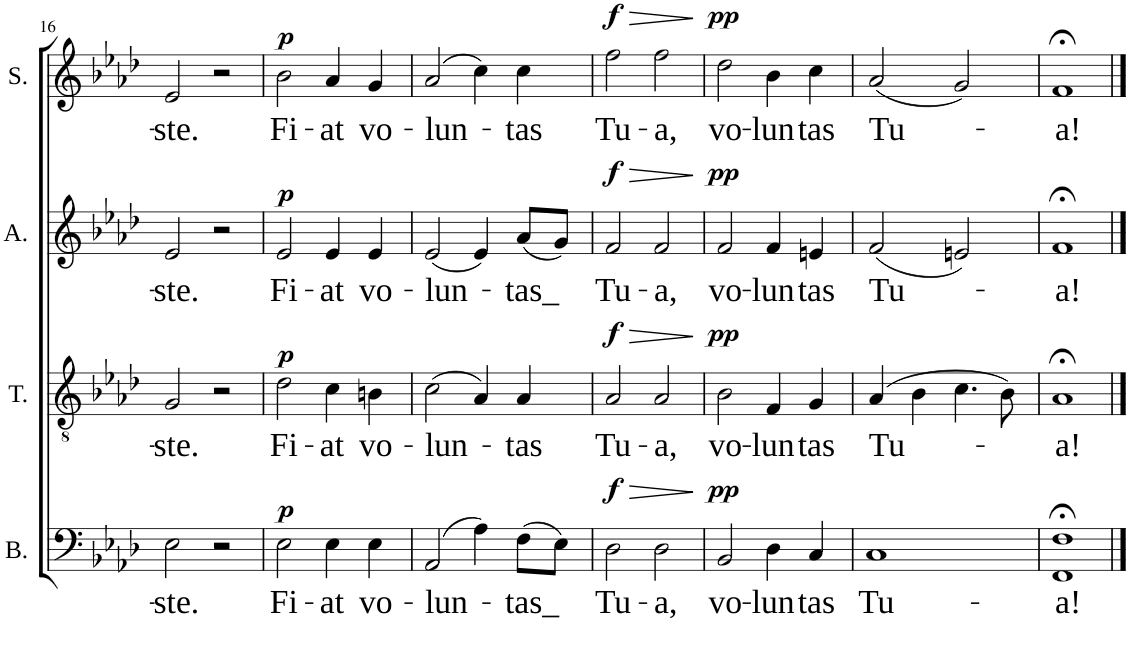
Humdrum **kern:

**kern	**text	**dynam	**kern	**text	**dynam	**kern	**text	**dynam	**kern	**text	**dynam
*part4	*part4	*part4	*part3	*part3	*part3	*part2	*part2	*part2	*part1	*part1	*part1
*staff4	*staff4	*staff4	*staff3	*staff3	*staff3	*staff2	*staff2	*staff2	*staff1	*staff1	*staff1
*I"Bass	*	*	*I"Tenor	*	*	*I"Alto	*	*	*I"Soprano	*	*
*I'B.	*	*	*I'T.	*	*	*I'A.	*	*	*I'S.	*	*
!!LO:PB:g=z
*clefF4	*	*	*clefGv2	*	*	*clefG2	*	*	*clefG2	*	*
*k[b-e-a-d-]	*	*	*k[b-e-a-d-]	*	*	*k[b-e-a-d-]	*	*	*k[b-e-a-d-]	*	*
*M4/4	*	*	*M4/4	*	*	*M4/4	*	*	*M4/4	*	*
*met(c|)	*	*	*met(c|)	*	*	*met(c|)	*	*	*met(c|)	*	*
=16	=16	=16	=16	=16	=16	=16	=16	=16	=16	=16	=16
!	!LO:LY:b	!	!	!LO:LY:b	!	!	!LO:LY:b	!	!	!LO:LY:b	!
2E-\	-ste.	.	2G/	-ste.	.	2e-/	-ste.	.	2e-/	-ste.	.
2r	.	.	2r	.	.	2r	.	.	2r	.	.
=17	=17	=17	=17	=17	=17	=17	=17	=17	=17	=17	=17
!	!LO:LY:b	!LO:DY:a	!	!LO:LY:b	!LO:DY:a	!	!LO:LY:b	!LO:DY:a	!	!LO:LY:b	!LO:DY:a
2E-\	Fi-	p	2d-\	Fi-	p	2e-/	Fi-	p	2b-\	Fi-	p
!	!LO:LY:b	!	!	!LO:LY:b	!	!	!LO:LY:b	!	!	!LO:LY:b	!
4E-\	-at	.	4c\	-at	.	4e-/	-at	.	4a-/	-at	.
!	!LO:LY:b	!	!	!LO:LY:b	!	!	!LO:LY:b	!	!	!LO:LY:b	!
4E-\	vo-	.	4Bn\	vo-	.	4e-/	vo-	.	4g/	vo-	.
=18	=18	=18	=18	=18	=18	=18	=18	=18	=18	=18	=18
!	!LO:LY:b	!	!	!LO:LY:b	!	!	!LO:LY:b	!	!	!LO:LY:b	!
(2AA-/	-lun-	.	(2c\	-lun-	.	(2e-/	-lun-	.	(2a-/	-lun-	.
4A-\)	.	.	4A-/)	.	.	4e-/)	.	.	4cc\)	.	.
!	!LO:LY:b	!	!	!LO:LY:b	!	!	!LO:LY:b	!	!	!LO:LY:b	!
(8F\L	-tas_	.	4A-/	-tas	.	(8a-/L	-tas_	.	4cc\	-tas	.
8E-\J)	.	.	.	.	.	8g/J)	.	.	.	.	.
=19	=19	=19	=19	=19	=19	=19	=19	=19	=19	=19	=19
!	!LO:LY:b	!LO:HP:b	!	!LO:LY:b	!LO:HP:b	!	!LO:LY:b	!LO:HP:b	!	!LO:LY:b	!LO:HP:b
!	!	!LO:DY:n=1:a	!	!	!LO:DY:n=1:a	!	!	!LO:DY:n=1:a	!	!	!LO:DY:n=1:a
2D-\	Tu-	> f	2A-/	Tu-	> f	2f/	Tu-	> f	2ff\	Tu-	> f
!	!LO:LY:b	!	!	!LO:LY:b	!	!	!LO:LY:b	!	!	!LO:LY:b	!
2D-\	-a,	.	2A-/	-a,	.	2f/	-a,	.	2ff\	-a,	.
.	.	]	.	.	]	.	.	]	.	.	]
=20	=20	=20	=20	=20	=20	=20	=20	=20	=20	=20	=20
!	!LO:LY:b	!LO:DY:a	!	!LO:LY:b	!LO:DY:a	!	!LO:LY:b	!LO:DY:a	!	!LO:LY:b	!LO:DY:a
2BB-/	vo-	pp	2B-\	vo-	pp	2f/	vo-	pp	2dd-\	vo-	pp
!	!LO:LY:b	!	!	!LO:LY:b	!	!	!LO:LY:b	!	!	!LO:LY:b	!
4D-\	-lun-	.	4F/	-lun-	.	4f/	-lun-	.	4b-\	-lun-	.
!	!LO:LY:b	!	!	!LO:LY:b	!	!	!LO:LY:b	!	!	!LO:LY:b	!
4C/	-tas	.	4G/	-tas	.	4en/	-tas	.	4cc\	-tas	.
=21	=21	=21	=21	=21	=21	=21	=21	=21	=21	=21	=21
!	!LO:LY:b	!	!	!LO:LY:b	!	!	!LO:LY:b	!	!	!LO:LY:b	!
1C	Tu-	.	(4A-/	Tu-	.	(2f/	Tu-	.	(2a-/	Tu-	.
.	.	.	4B-\	.	.	.	.	.	.	.	.
.	.	.	4.c\	.	.	2en/)	.	.	2g/)	.	.
.	.	.	8B-\)	.	.	.	.	.	.	.	.
=22	=22	=22	=22	=22	=22	=22	=22	=22	=22	=22	=22
!	!LO:LY:b	!	!	!LO:LY:b	!	!	!LO:LY:b	!	!	!LO:LY:b	!
1FF;< 1F;<	-a!	.	1A-;<	-a!	.	1f;<	-a!	.	1f;<	-a!	.
==	==	==	==	==	==	==	==	==	==	==	==
*-	*-	*-	*-	*-	*-	*-	*-	*-	*-	*-	*-
